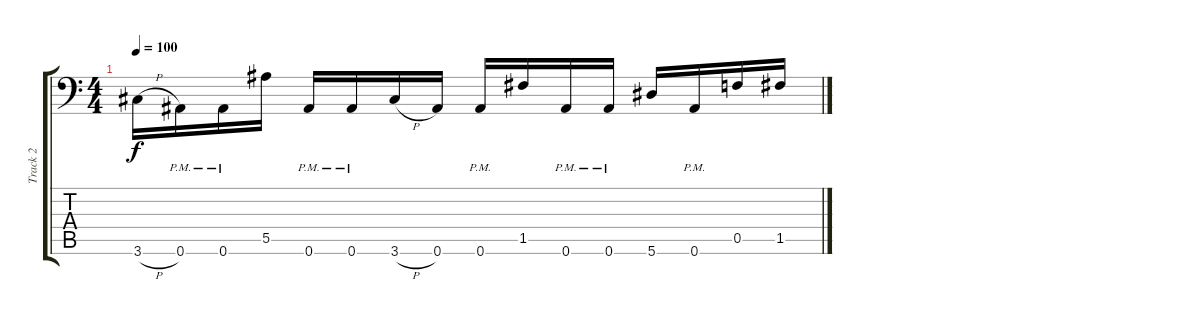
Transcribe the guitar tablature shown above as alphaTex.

\track ("Track 2" "Track 2") {instrument distortionguitar}
\staff {score tabs}
\tuning (C4 G3 Eb3 Bb2 F2 Bb1) {hide}
\ts (4 4)
\tempo 100
\clef f4
\ks c
3.6{h}.16{dy f} 0.6{pm}.16 0.6{pm}.16 5.5.16 0.6{pm}.16 0.6{pm}.16 3.6{h}.16 0.6.16 0.6{pm}.16 1.5.16 0.6{pm}.16 0.6{pm}.16 5.6.16 0.6{pm}.16 0.5.16 1.5.16
